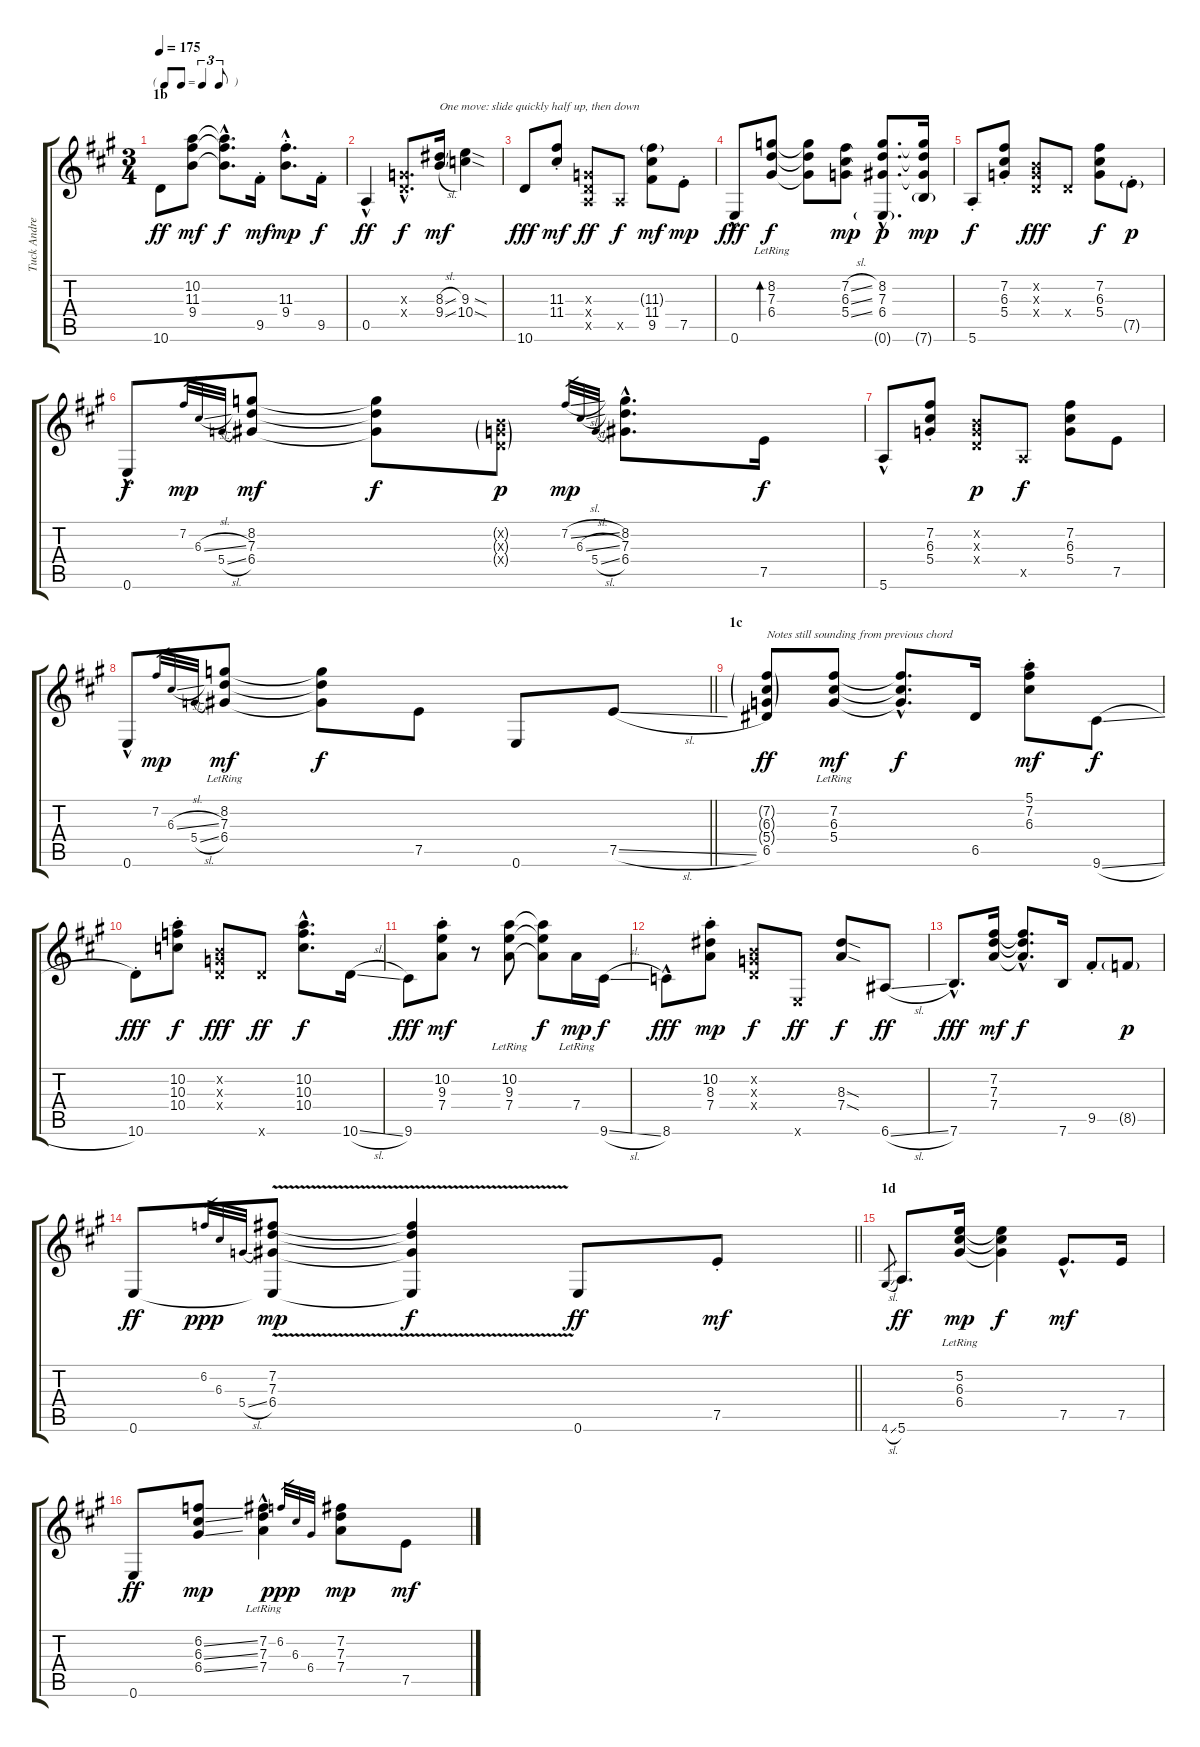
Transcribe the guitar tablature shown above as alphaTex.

\track ("Tuck Andress (corr)" "Tuck Andre") {instrument electricguitarjazz}
\staff {score tabs}
\tuning (E4 B3 G3 D3 A2 E2) {hide}
\ts (3 4)
\tf triplet8th
\section ("" "1b")
\tempo 175
\clef g2
\ks a
10.6.8{dy ff} (10.2 11.3 9.4).8{dy mf} (10.2{hac t} 11.3{hac t} 9.4{hac t}).8{d dy f} 9.5{st}.16{dy mf} (11.3{hac st} 9.4{hac st}).8{d dy mp} 9.5{st}.16{dy f} |
0.5{hac}.4{dy ff} (0.3{hac x} 0.4{hac x}).8{d dy f} (8.3{sl} 9.4{sl}).16{txt "One move: slide quickly half up, then down" dy mf} (9.3{sod} 10.4{sod}).4 |
10.6.8{dy fff} (11.3{st} 11.4{st}).8{dy mf} (0.3{x} 0.4{x} 0.5{x}).8{dy ff} 0.5{x}.8{dy f} (11.3{g} 11.4 9.5).8{dy mf} 7.5{st}.8{dy mp} |
0.6{hac}.8{dy fff} (8.2{lr} 7.3{lr} 6.4{lr}).8{bd 480 dy f} (8.2{t} 7.3{t} 6.4{t}).8 (7.2{sl} 6.3{sl} 5.4{sl}).8{dy mp} (8.2{hac} 7.3{hac} 6.4{hac} 0.6{g hac}).8{d dy p} (8.2{t} 7.3{t} 6.4{t} 7.6{g}).16{dy mp} |
5.6{st}.8{dy f} (7.2{st} 6.3{st} 5.4{st}).8 (0.2{x} 0.3{x} 0.4{x}).8{dy fff} 0.4{x}.8 (7.2 6.3 5.4).8{dy f} 7.5{g st}.8{dy p} |
0.6{hac}.8{dy f} 7.2.32{gr dy mp} 6.3{sl}.32{gr} 5.4{sl}.32{gr} (8.2 7.3 6.4).8{dy mf} (8.2{t} 7.3{t} 6.4{t}).8{dy f} (0.2{g x} 0.3{g x} 0.4{g x}).8{dy p} 7.2{sl}.32{gr dy mp} 6.3{sl}.32{gr} 5.4{sl}.32{gr} (8.2{hac} 7.3{hac} 6.4{hac}).8{d} 7.5.16{dy f} |
5.6{hac}.8 (7.2{st} 6.3{st} 5.4{st}).8 (0.2{x} 0.3{x} 0.4{x}).8{dy p} 0.5{x}.8{dy f} (7.2 6.3 5.4).8 7.5.8 |
\barLineRight lightlight
0.6{hac}.8 7.2.32{gr dy mp} 6.3{sl}.32{gr} 5.4{sl}.32{gr} (8.2{lr} 7.3{lr} 6.4{lr}).8{dy mf} (8.2{t} 7.3{t} 6.4{t}).8{dy f} 7.5.8 0.6.8 7.5{sl}.8 |
\section ("" "1c")
(7.2{g} 6.3{g} 5.4{g} 6.5).8{txt "Notes still sounding from previous chord" dy ff} (7.2{lr} 6.3{lr} 5.4{lr}).8{dy mf} (7.2{hac t} 6.3{hac t} 5.4{hac t}).8{d dy f} 6.5.16 (5.1{st} 7.2{st} 6.3{st}).8{dy mf} 9.6{sl}.8{dy f} |
10.6{st}.8{dy fff} (10.2{st} 10.3{st} 10.4{st}).8{dy f} (0.2{x} 0.3{x} 0.4{x}).8{dy fff} 10.6{x}.8{dy ff} (10.2{hac} 10.3{hac} 10.4{hac}).8{d dy f} 10.6{sl}.16 |
9.6.8{dy fff} (10.2{st} 9.3{st} 7.4{st}).8{dy mf} r.8 (10.2{lr} 9.3{lr} 7.4{lr}).8 (10.2{t} 9.3{t} 7.4{t}).8{dy f} 7.4{lr}.16{dy mp} 9.6{sl}.16{dy f} |
8.6{hac}.8{dy fff} (10.2{st} 8.3{st} 7.4).8{dy mp} (0.2{x} 0.3{x} 0.4{x}).8{dy f} 0.6{x}.8{dy ff} (8.3{sod} 7.4{sod}).8{dy f} 6.6{sl}.8{dy ff} |
7.6{hac}.8{d dy fff} (7.2 7.3 7.4).16{dy mf} (7.2{hac t} 7.3{hac t} 7.4{hac t}).8{d dy f} 7.6.16 9.5{st}.8 8.5{g}.8{dy p} |
\barLineRight lightlight
0.6.8{dy ff} 6.2.32{gr dy ppp} 6.3.32{gr} 5.4{sl}.32{gr} (7.2 7.3 6.4{v} 0.6{t}).8{dy mp} (7.2{t} 7.3{t} 6.4{t} 0.6{t}).4{dy f} 0.6.8{dy ff} 7.5{st}.8{dy mf} |
\section ("" "1d")
4.6{sl}.8{gr} 5.6.8{d dy ff} (5.2{lr} 6.3{lr} 6.4{lr}).16{dy mp} (5.2{t} 6.3{t} 6.4{t}).4{dy f} 7.5{hac}.8{d dy mf} 7.5.16 |
0.6.8{dy ff} (6.2{ss} 6.3{ss} 6.4{ss}).8{dy mp} (7.2{hac lr} 7.3{hac lr} 7.4{hac lr}).4 6.2.32{gr dy ppp} 6.3.32{gr} 6.4.32{gr} (7.2 7.3 7.4).8{dy mp} 7.5.8{dy mf}
